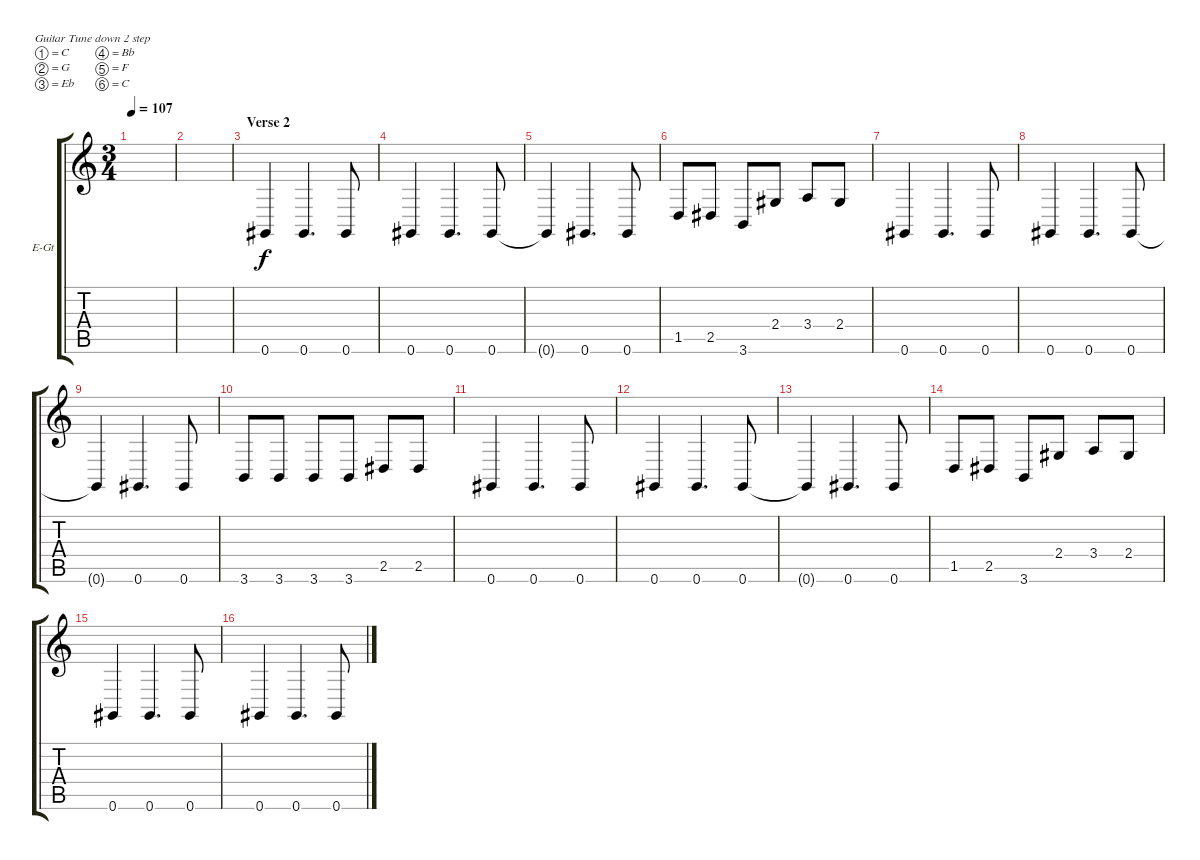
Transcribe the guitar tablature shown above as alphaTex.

\defaultSystemsLayout 4
\bracketExtendMode groupsimilarinstruments
\firstSystemTrackNameOrientation horizontal
\otherSystemsTrackNameOrientation horizontal
\track ("Rhythm Guitar" "E-Gt") {instrument distortionguitar}
\staff {score tabs}
\tuning (C4 G3 Eb3 Bb2 F2 C2)
\displaytranspose 8
\ts (3 4)
\tempo 107
\clef g2
\scale
0.333333
\ks c
|
\scale
0.333333 |
\section ("" "Verse 2")
\scale
0.333333 0.6.4 0.6.4{d} 0.6.8 |
\scale
0.333333 0.6.4 0.6.4{d} 0.6.8 |
\scale
0.333333 0.6{t}.4 0.6.4{d} 0.6.8 |
\scale
0.333333 1.5.8 2.5.8 3.6.8 2.4.8 3.4.8 2.4.8 |
\scale
0.333333 0.6.4 0.6.4{d} 0.6.8 |
\scale
0.333333 0.6.4 0.6.4{d} 0.6.8 |
\scale
0.333333 0.6{t}.4 0.6.4{d} 0.6.8 |
\scale
0.333333 3.6.8 3.6.8 3.6.8 3.6.8 2.5.8 2.5.8 |
\scale
0.333333 0.6.4 0.6.4{d} 0.6.8 |
\scale
0.333333 0.6.4 0.6.4{d} 0.6.8 |
\scale
0.333333 0.6{t}.4 0.6.4{d} 0.6.8 |
\scale
0.333333 1.5.8 2.5.8 3.6.8 2.4.8 3.4.8 2.4.8 |
\scale
0.333333 0.6.4 0.6.4{d} 0.6.8 |
\scale
0.333333 0.6.4 0.6.4{d} 0.6.8
